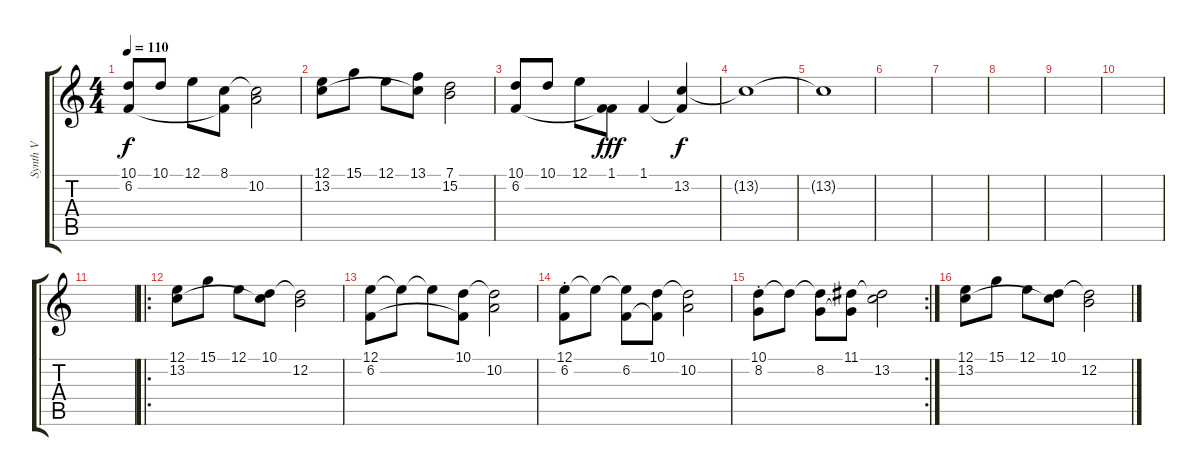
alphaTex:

\track ("Synth V" "Synth V") {instrument lead3calliope}
\staff {score tabs}
\tuning (E4 B3 G3 D3 A2 E2) {hide}
\ts (4 4)
\tempo 110
\clef g2
\ks c
(10.1 6.2).8{dy f} 10.1.8 12.1.8 (8.1 6.2{t}).8 (8.1{t} 10.2).2 |
(12.1 13.2).8 15.1.8 12.1.8 (13.1 13.2{t}).8 (7.1 15.2).2 |
(10.1 6.2).8 10.1.8 12.1.8 (1.1 6.2{t}).8{dy fff} 1.1.4 (1.1{t} 13.2).4{dy f} |
13.2{t}.1 |
13.2{t}.1 |
|
|
|
|
|
|
\ro
(12.1 13.2).8{balance 8 instrument recorder} 15.1.8 12.1.8 (10.1 13.2{t}).8 (10.1{t} 12.2).2 |
(12.1 6.2).8 12.1{t}.8 12.1{t}.8 (10.1 6.2{t}).8 (10.1{t} 10.2).2 |
(12.1{st} 6.2).8 12.1{t}.8 (12.1{t} 6.2).8 (10.1 6.2{t}).8 (10.1{t} 10.2).2 |
\rc 2
(10.1{st} 8.2).8 10.1{t}.8 (10.1{t} 8.2).8 (11.1 8.2{t}).8 (11.1{t} 13.2).2 |
(12.1 13.2).8{balance 8 instrument recorder} 15.1.8 12.1.8 (10.1 13.2{t}).8 (10.1{t} 12.2).2
